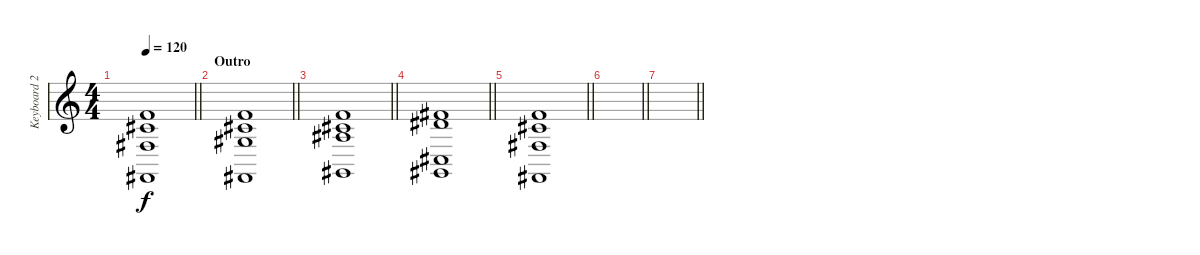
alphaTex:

\track ("Keyboard 2" "Keyboard 2") {instrument lead2sawtooth}
\staff {score}
\tuning (E4 B3 G3 D3 A2 E2) {hide}
\ts (4 4)
\tempo 120
\clef g2
\barLineRight lightlight
\ks c
(10.3 11.4 9.5 2.6).1{dy f} |
\section ("" "Outro")
\barLineRight lightlight
(6.2 6.3 6.4 2.6).1 |
\barLineRight lightlight
(6.2 6.3 8.4 4.6).1 |
\barLineRight lightlight
(11.3 13.4 4.5 4.6).1 |
\barLineRight lightlight
(10.3 11.4 9.5 2.6).1 |
\barLineRight lightlight
|
\barLineRight lightlight
